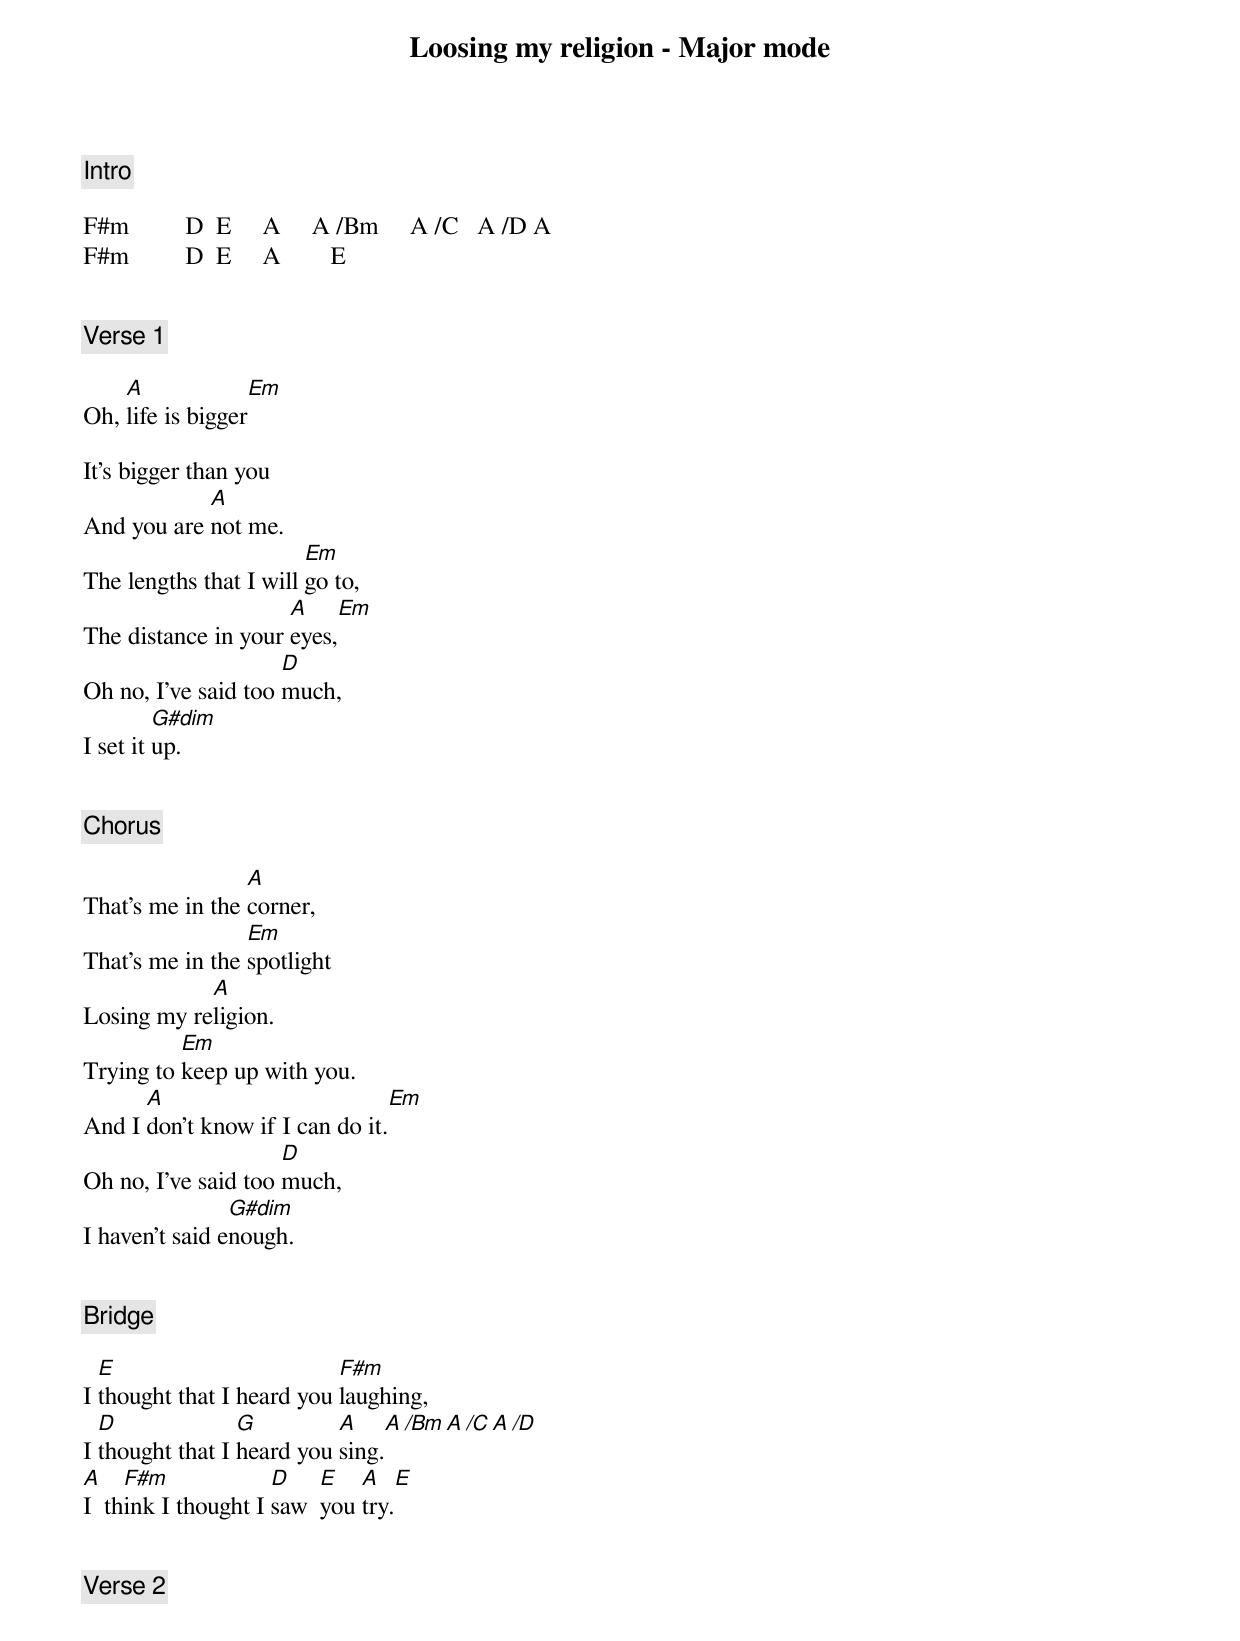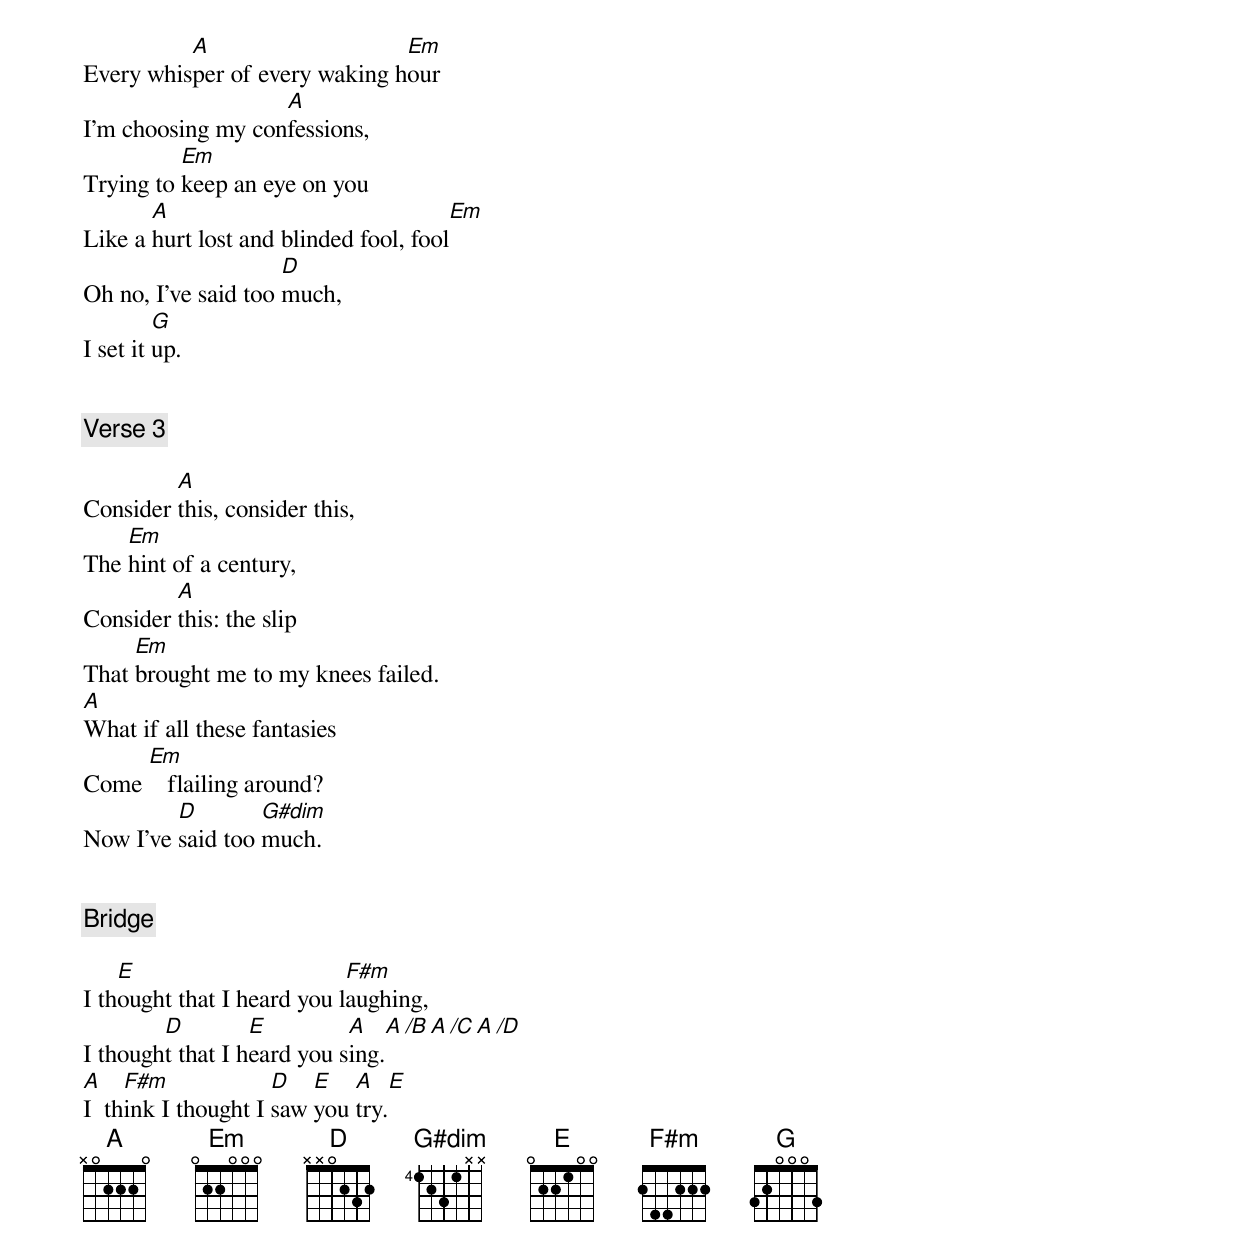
Loosing my religion - Major mode
[Intro]

F#m         D  E     A     A /Bm     A /C   A /D A
F#m         D  E     A        E


[Verse 1]

    A               Em
Oh, life is bigger

It's bigger than you
            A
And you are not me.
                        Em
The lengths that I will go to,
                     A       Em
The distance in your eyes,
                     D
Oh no, I've said too much,
         G#dim
I set it up.


[Chorus]

                 A
That's me in the corner,
                 Em
That's me in the spotlight
            A
Losing my religion.
          Em
Trying to keep up with you.
      A                           Em
And I don't know if I can do it.
                     D
Oh no, I've said too much,
                G#dim
I haven't said enough.


[Bridge]

  E                        F#m
I thought that I heard you laughing,
  D              G         A    A /Bm   A /C   A /D
I thought that I heard you sing.
A    F#m             D    E   A      E
I  think I thought I saw  you try.


[Verse 2]

          A                    Em
Every whisper of every waking hour
                   A
I'm choosing my confessions,
          Em
Trying to keep an eye on you
       A                                  Em
Like a hurt lost and blinded fool, fool
                     D
Oh no, I've said too much,
         G
I set it up.


[Verse 3]

         A
Consider this, consider this,
    Em
The hint of a century,
         A
Consider this: the slip
     Em
That brought me to my knees failed.
A
What if all these fantasies
     Em
Come    flailing around?
         D        G#dim
Now I've said too much.


[Bridge]

    E                       F#m
I thought that I heard you laughing,
        D         E         A    A /B   A /C   A /D
I thought that I heard you sing.
A    F#m             D   E   A     E
I  think I thought I saw you try.
